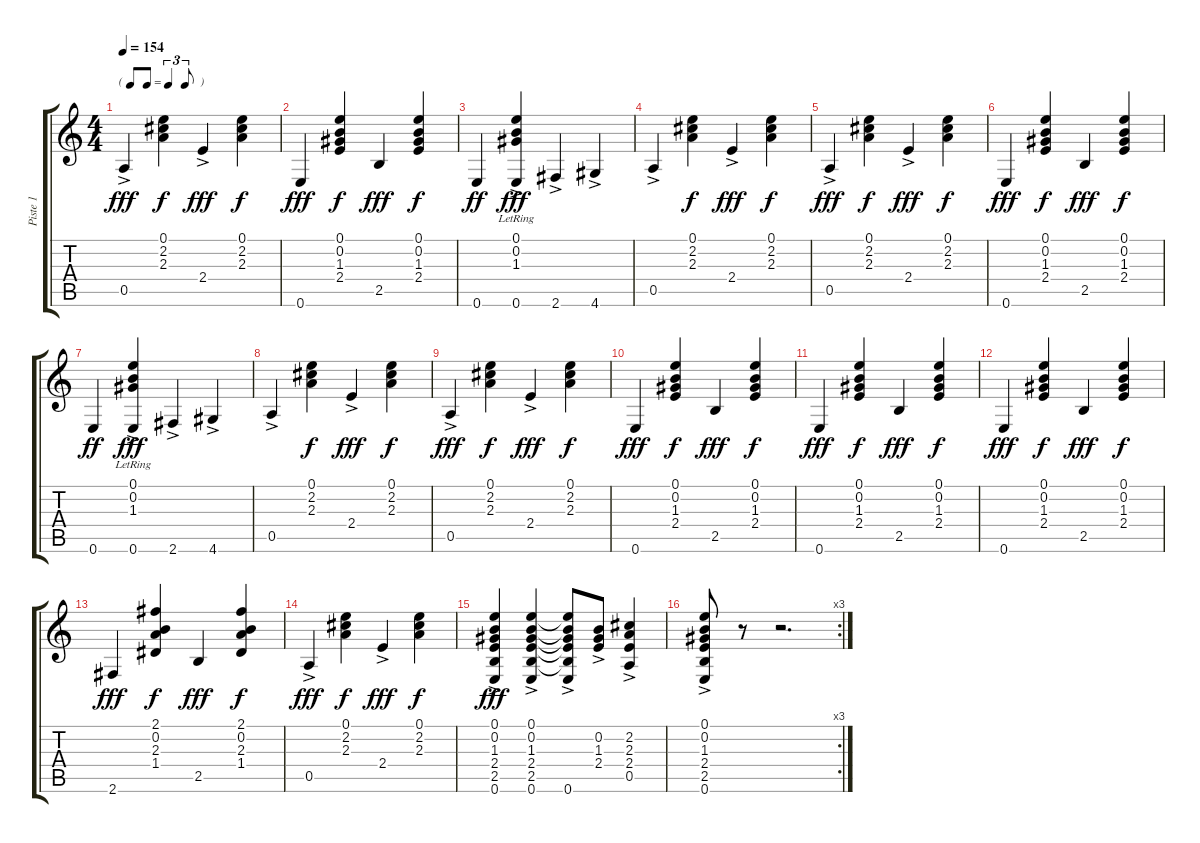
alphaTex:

\track ("Piste 1" "Piste 1") {instrument acousticguitarsteel}
\staff {score tabs}
\tuning (E4 B3 G3 D3 A2 E2) {hide}
\ts (4 4)
\tf triplet8th
\tempo 154
\clef g2
\ks c
0.5{ac}.4{dy fff} (0.1 2.2 2.3).4{dy f} 2.4{ac}.4{dy fff} (0.1 2.2 2.3).4{dy f} |
0.6.4{dy fff} (0.1 0.2 1.3 2.4).4{dy f} 2.5.4{dy fff} (0.1 0.2 1.3 2.4).4{dy f} |
0.6.4{dy ff} (0.1 0.2 1.3 0.6{ac lr}).4{dy fff} 2.6{ac}.4 4.6{ac}.4 |
0.5{ac}.4 (0.1 2.2 2.3).4{dy f} 2.4{ac}.4{dy fff} (0.1 2.2 2.3).4{dy f} |
0.5{ac}.4{dy fff} (0.1 2.2 2.3).4{dy f} 2.4{ac}.4{dy fff} (0.1 2.2 2.3).4{dy f} |
0.6.4{dy fff} (0.1 0.2 1.3 2.4).4{dy f} 2.5.4{dy fff} (0.1 0.2 1.3 2.4).4{dy f} |
0.6.4{dy ff} (0.1 0.2 1.3 0.6{ac lr}).4{dy fff} 2.6{ac}.4 4.6{ac}.4 |
0.5{ac}.4 (0.1 2.2 2.3).4{dy f} 2.4{ac}.4{dy fff} (0.1 2.2 2.3).4{dy f} |
0.5{ac}.4{dy fff} (0.1 2.2 2.3).4{dy f} 2.4{ac}.4{dy fff} (0.1 2.2 2.3).4{dy f} |
0.6.4{dy fff} (0.1 0.2 1.3 2.4).4{dy f} 2.5.4{dy fff} (0.1 0.2 1.3 2.4).4{dy f} |
0.6.4{dy fff} (0.1 0.2 1.3 2.4).4{dy f} 2.5.4{dy fff} (0.1 0.2 1.3 2.4).4{dy f} |
0.6.4{dy fff} (0.1 0.2 1.3 2.4).4{dy f} 2.5.4{dy fff} (0.1 0.2 1.3 2.4).4{dy f} |
2.6.4{dy fff} (2.1 0.2 2.3 1.4).4{dy f} 2.5.4{dy fff} (2.1 0.2 2.3 1.4).4{dy f} |
0.5{ac}.4{dy fff} (0.1 2.2 2.3).4{dy f} 2.4{ac}.4{dy fff} (0.1 2.2 2.3).4{dy f} |
(0.1{ac} 0.2{ac} 1.3{ac} 2.4{ac} 2.5{ac} 0.6{ac}).4{dy fff} (0.1{ac} 0.2{ac} 1.3{ac} 2.4{ac} 2.5{ac} 0.6{ac}).4 (0.1{t} 0.2{t} 1.3{t} 2.4{t} 2.5{t} 0.6{ac}).8 (0.2{ac} 1.3{ac} 2.4{ac}).8 (2.2{ac} 2.3{ac} 2.4{ac} 0.5{ac}).4 |
\rc 3
(0.1{ac} 0.2{ac} 1.3{ac} 2.4{ac} 2.5{ac} 0.6{ac}).8 r.8 r.2{d}
